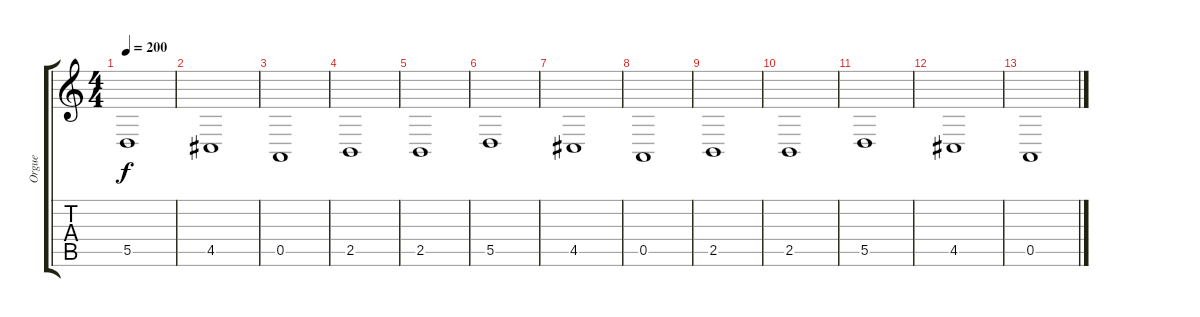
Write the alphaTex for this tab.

\track ("Orgue" "Orgue") {instrument fx1rain}
\staff {score tabs}
\tuning (E4 B3 G3 D3 A2 E2) {hide}
\ts (4 4)
\tempo 200
\clef g2
\ks c
5.5.1{dy f} |
4.5.1 |
0.5.1 |
2.5.1 |
2.5.1 |
5.5.1 |
4.5.1 |
0.5.1 |
2.5.1 |
2.5.1 |
5.5.1 |
4.5.1 |
0.5.1
